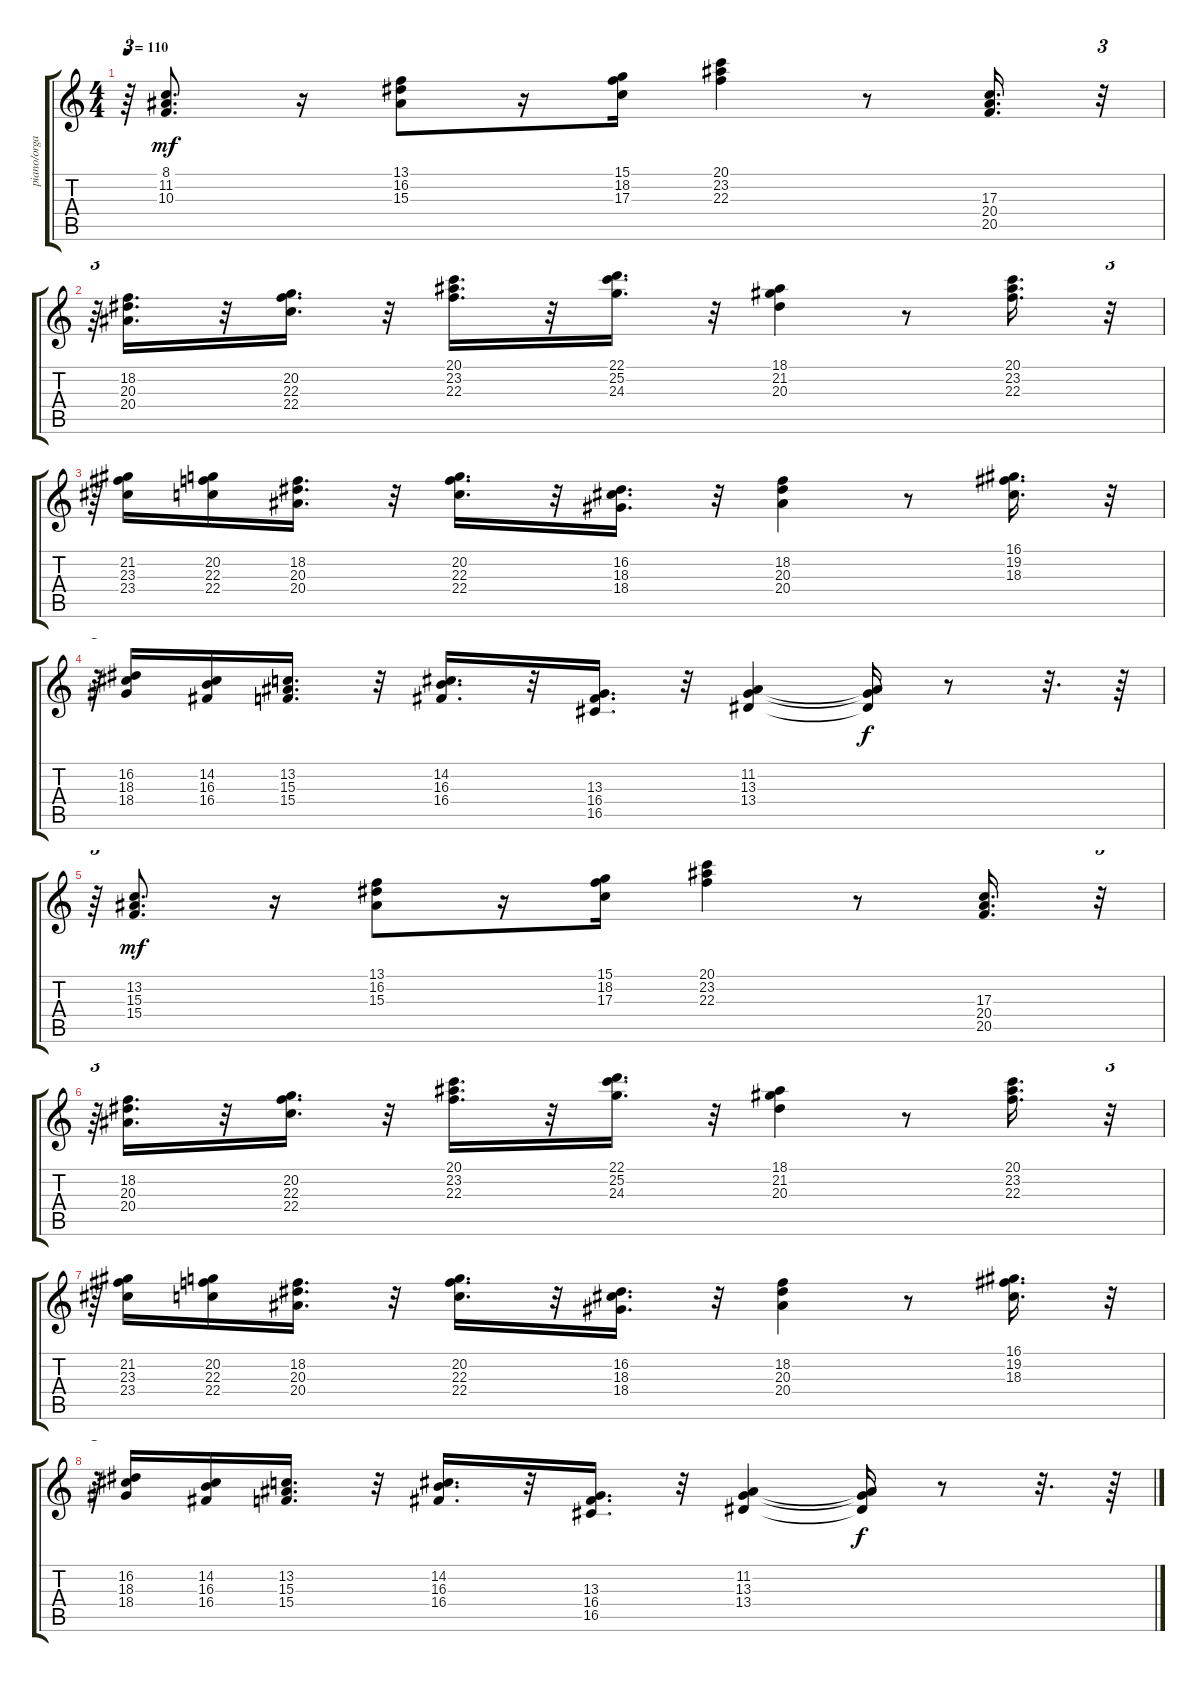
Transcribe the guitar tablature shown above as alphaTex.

\track ("piano/organ/synths  " "piano/orga") {instrument brightacousticpiano}
\staff {score tabs}
\tuning (E4 B3 G3 D3 A2 E2) {hide}
\ts (4 4)
\tempo 110
\clef g2
\ks c
r.64{tu (3 2) dy f} (8.1 11.2 10.3).8{d dy mf} r.16 (13.1 16.2 15.3).8 r.16 (15.1 18.2 17.3).16 (20.1 23.2 22.3).4 r.8 (17.3 20.4 20.5).16{d} r.32{tu (3 2)} |
r.64{tu (3 2)} (18.2 20.3 20.4).16{d} r.32 (20.2 22.3 22.4).16{d} r.32 (20.1 23.2 22.3).16{d} r.32 (22.1 25.2 24.3).16{d} r.32 (18.1 21.2 20.3).4 r.8 (20.1 23.2 22.3).16{d} r.32{tu (3 2)} |
r.64{tu (3 2)} (21.2 23.3 23.4).16 (20.2 22.3 22.4).16 (18.2 20.3 20.4).16{d} r.32 (20.2 22.3 22.4).16{d} r.32 (16.2 18.3 18.4).16{d} r.32 (18.2 20.3 20.4).4 r.8 (16.1 19.2 18.3).16{d} r.32{tu (3 2)} |
r.64{tu (3 2)} (16.2 18.3 18.4).16 (14.2 16.3 16.4).16 (13.2 15.3 15.4).16{d} r.32 (14.2 16.3 16.4).16{d} r.32 (13.3 16.4 16.5).16{d} r.32 (11.2 13.3 13.4).4 (11.2{t} 13.3{t} 13.4{t}).16{dy f} r.8 r.32{d} r.64 |
r.64{tu (3 2)} (13.2 15.3 15.4).8{d dy mf} r.16 (13.1 16.2 15.3).8 r.16 (15.1 18.2 17.3).16 (20.1 23.2 22.3).4 r.8 (17.3 20.4 20.5).16{d} r.32{tu (3 2)} |
r.64{tu (3 2)} (18.2 20.3 20.4).16{d} r.32 (20.2 22.3 22.4).16{d} r.32 (20.1 23.2 22.3).16{d} r.32 (22.1 25.2 24.3).16{d} r.32 (18.1 21.2 20.3).4 r.8 (20.1 23.2 22.3).16{d} r.32{tu (3 2)} |
r.64{tu (3 2)} (21.2 23.3 23.4).16 (20.2 22.3 22.4).16 (18.2 20.3 20.4).16{d} r.32 (20.2 22.3 22.4).16{d} r.32 (16.2 18.3 18.4).16{d} r.32 (18.2 20.3 20.4).4 r.8 (16.1 19.2 18.3).16{d} r.32{tu (3 2)} |
r.64{tu (3 2)} (16.2 18.3 18.4).16 (14.2 16.3 16.4).16 (13.2 15.3 15.4).16{d} r.32 (14.2 16.3 16.4).16{d} r.32 (13.3 16.4 16.5).16{d} r.32 (11.2 13.3 13.4).4 (11.2{t} 13.3{t} 13.4{t}).16{dy f} r.8 r.32{d} r.64
